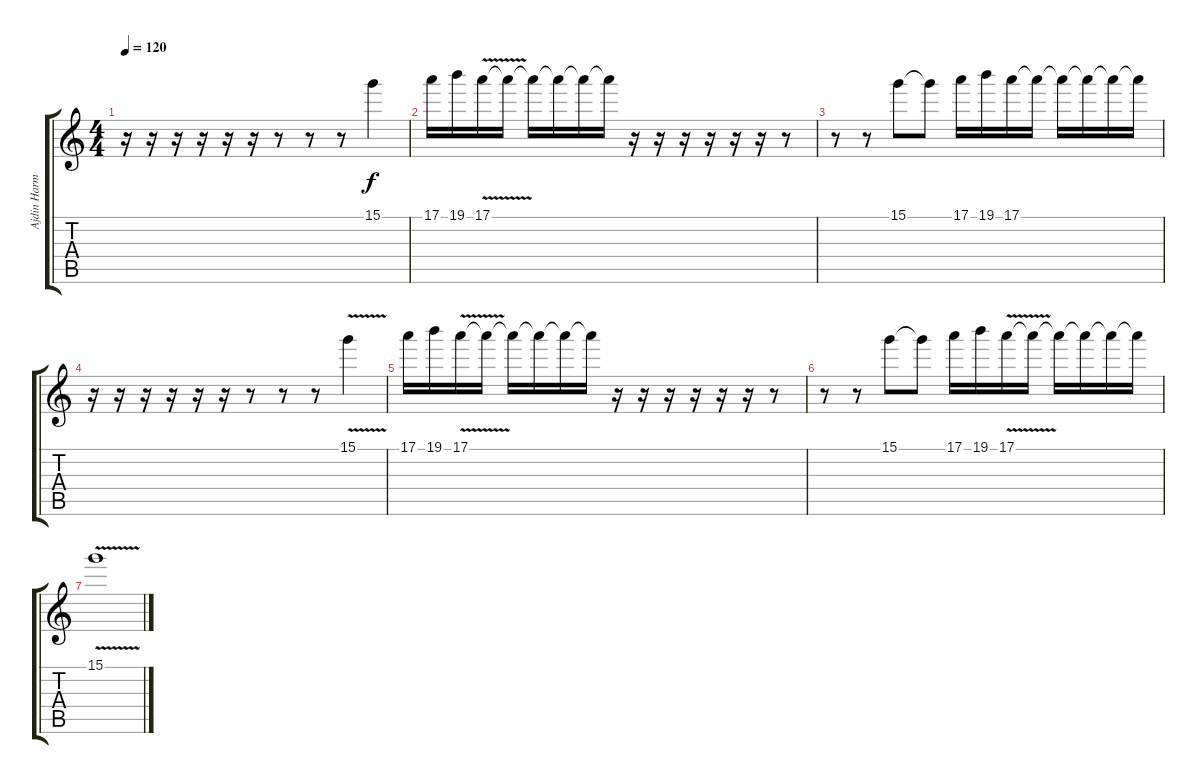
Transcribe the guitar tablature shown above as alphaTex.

\track ("Ajdin Harmony" "Ajdin Harm") {instrument overdrivenguitar}
\staff {score tabs}
\tuning (E4 B3 G3 D3 A2 E2) {hide}
\ts (4 4)
\tempo 120
\clef g2
\ks c
r.16{dy f} r.16 r.16 r.16 r.16 r.16 r.8 r.8 r.8 15.1.4 |
17.1.16 19.1.16 17.1{v}.16 17.1{t}.16 17.1{t}.16 17.1{t}.16 17.1{t}.16 17.1{t}.16 r.16 r.16 r.16 r.16 r.16 r.16 r.8 |
r.8 r.8 15.1.8 15.1{t}.8 17.1.16 19.1.16 17.1.16 17.1{t}.16 17.1{t}.16 17.1{t}.16 17.1{t}.16 17.1{t}.16 |
r.16 r.16 r.16 r.16 r.16 r.16 r.8 r.8 r.8 15.1{v}.4 |
17.1.16 19.1.16 17.1{v}.16 17.1{t}.16 17.1{t}.16 17.1{t}.16 17.1{t}.16 17.1{t}.16 r.16 r.16 r.16 r.16 r.16 r.16 r.8 |
r.8 r.8 15.1.8 15.1{t}.8 17.1.16 19.1.16 17.1{v}.16 17.1{t}.16 17.1{t}.16 17.1{t}.16 17.1{t}.16 17.1{t}.16 |
15.1{v}.1
